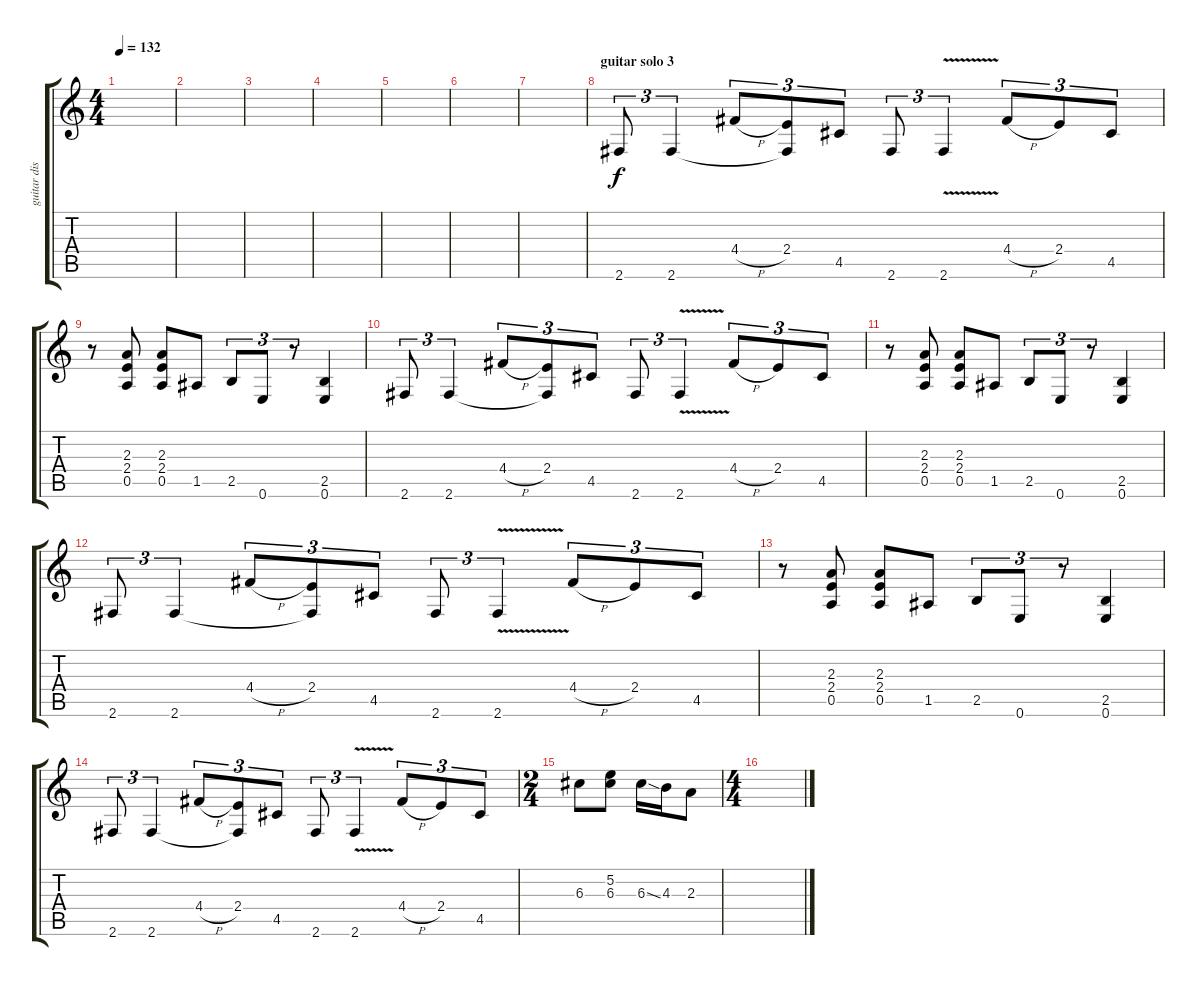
\track ("guitar dist" "guitar dis") {instrument distortionguitar}
\staff {score tabs}
\tuning (E4 B3 G3 D3 A2 E2) {hide}
\ts (4 4)
\tempo 132
\clef g2
\ks c
|
|
|
|
|
|
|
\section ("" "guitar solo 3")
2.6.8{tu (3 2)} 2.6.4{tu (3 2)} 4.4{h}.8{tu (3 2)} (2.4 2.6{t}).8{tu (3 2)} 4.5.8{tu (3 2)} 2.6.8{tu (3 2)} 2.6{v}.4{tu (3 2)} 4.4{h}.8{tu (3 2)} 2.4.8{tu (3 2)} 4.5.8{tu (3 2)} |
r.8 (2.3 2.4 0.5).8 (2.3 2.4 0.5).8 1.5.8 2.5.8{tu (3 2)} 0.6.8{tu (3 2)} r.8{tu (3 2)} (2.5 0.6).4 |
2.6.8{tu (3 2)} 2.6.4{tu (3 2)} 4.4{h}.8{tu (3 2)} (2.4 2.6{t}).8{tu (3 2)} 4.5.8{tu (3 2)} 2.6.8{tu (3 2)} 2.6{v}.4{tu (3 2)} 4.4{h}.8{tu (3 2)} 2.4.8{tu (3 2)} 4.5.8{tu (3 2)} |
r.8 (2.3 2.4 0.5).8 (2.3 2.4 0.5).8 1.5.8 2.5.8{tu (3 2)} 0.6.8{tu (3 2)} r.8{tu (3 2)} (2.5 0.6).4 |
2.6.8{tu (3 2)} 2.6.4{tu (3 2)} 4.4{h}.8{tu (3 2)} (2.4 2.6{t}).8{tu (3 2)} 4.5.8{tu (3 2)} 2.6.8{tu (3 2)} 2.6{v}.4{tu (3 2)} 4.4{h}.8{tu (3 2)} 2.4.8{tu (3 2)} 4.5.8{tu (3 2)} |
r.8 (2.3 2.4 0.5).8 (2.3 2.4 0.5).8 1.5.8 2.5.8{tu (3 2)} 0.6.8{tu (3 2)} r.8{tu (3 2)} (2.5 0.6).4 |
2.6.8{tu (3 2)} 2.6.4{tu (3 2)} 4.4{h}.8{tu (3 2)} (2.4 2.6{t}).8{tu (3 2)} 4.5.8{tu (3 2)} 2.6.8{tu (3 2)} 2.6{v}.4{tu (3 2)} 4.4{h}.8{tu (3 2)} 2.4.8{tu (3 2)} 4.5.8{tu (3 2)} |
\ts (2 4)
6.3.8 (5.2 6.3).8 6.3{ss}.16 4.3.16 2.3.8 |
\ts (4 4)
